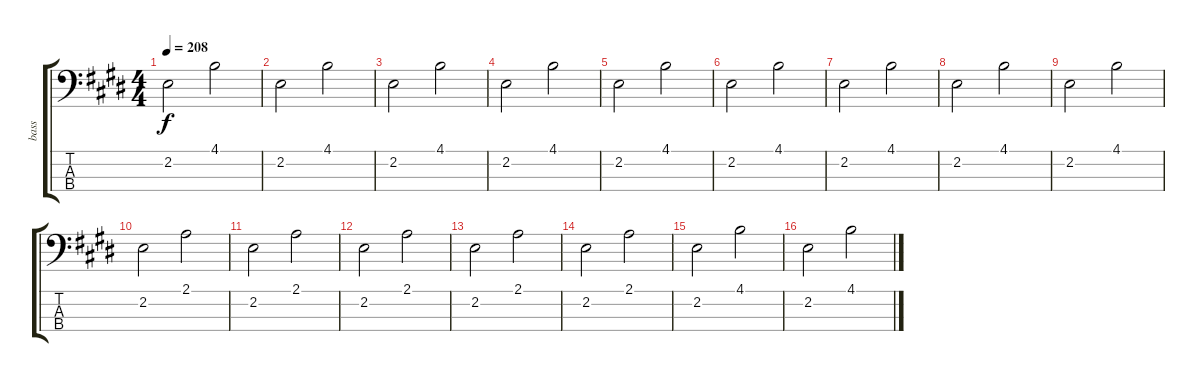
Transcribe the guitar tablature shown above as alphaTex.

\track ("bass" "bass") {instrument electricbassfinger}
\staff {score tabs}
\tuning (G2 D2 A1 E1) {hide}
\ts (4 4)
\tempo 208
\clef f4
\ks e
2.2.2{dy f} 4.1.2 |
2.2.2 4.1.2 |
2.2.2 4.1.2 |
2.2.2 4.1.2 |
2.2.2 4.1.2 |
2.2.2 4.1.2 |
2.2.2 4.1.2 |
2.2.2 4.1.2 |
2.2.2 4.1.2 |
2.2.2 2.1.2 |
2.2.2 2.1.2 |
2.2.2 2.1.2 |
2.2.2 2.1.2 |
2.2.2 2.1.2 |
2.2.2 4.1.2 |
2.2.2 4.1.2
